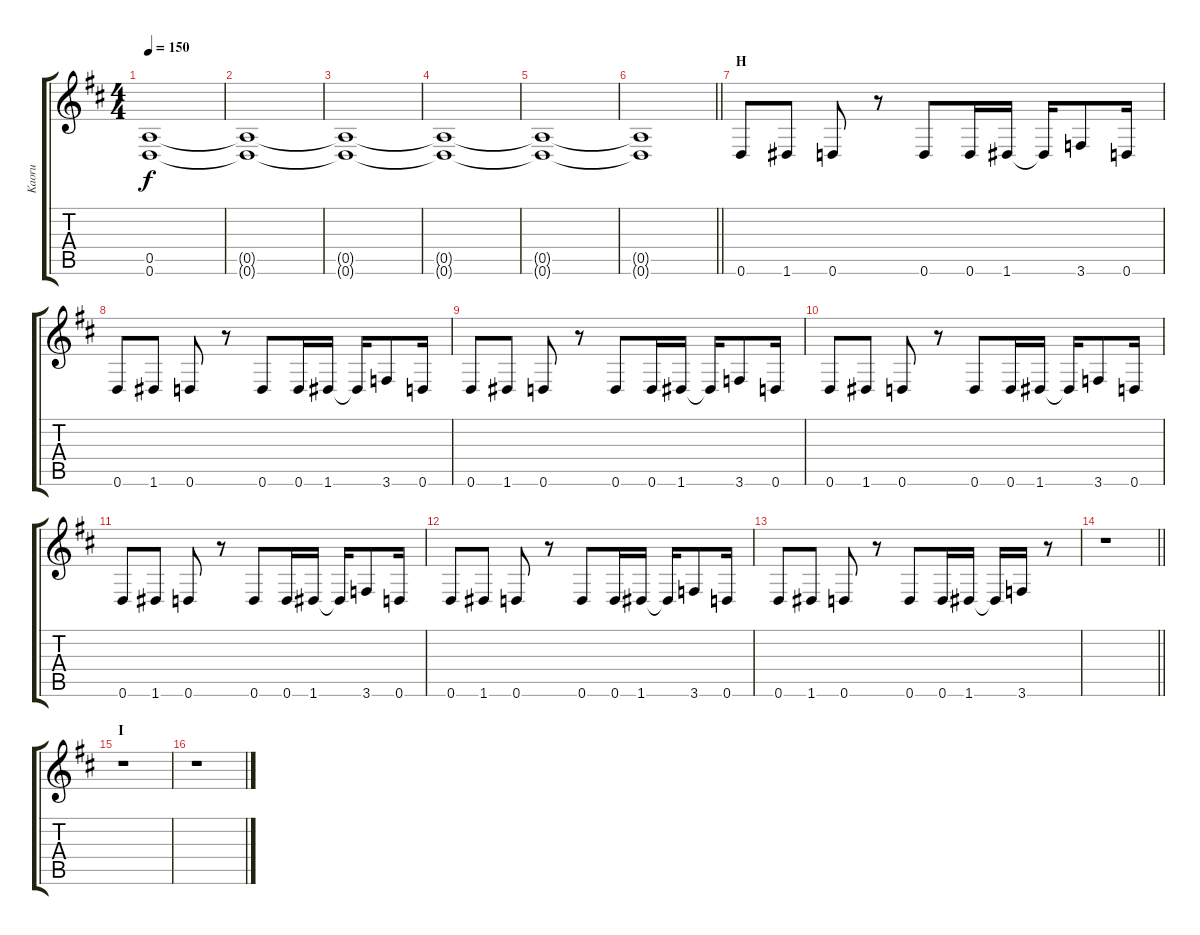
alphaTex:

\track ("Kaoru" "Kaoru") {instrument overdrivenguitar}
\staff {score tabs}
\tuning (E4 B3 G3 D3 A2 D2) {hide}
\ts (4 4)
\tempo 150
\clef g2
\ks d
(0.5{t} 0.6{t}).1{dy f} |
(0.5{t} 0.6{t}).1 |
(0.5{t} 0.6{t}).1 |
(0.5{t} 0.6{t}).1 |
(0.5{t} 0.6{t}).1 |
\barLineRight lightlight
(0.5{t} 0.6{t}).1 |
\section ("" "H")
0.6.8{volume 13} 1.6.8 0.6.8 r.8 0.6.8 0.6.16 1.6.16 1.6{t}.16 3.6.8 0.6.16 |
0.6.8 1.6.8 0.6.8 r.8 0.6.8 0.6.16 1.6.16 1.6{t}.16 3.6.8 0.6.16 |
0.6.8 1.6.8 0.6.8 r.8 0.6.8 0.6.16 1.6.16 1.6{t}.16 3.6.8 0.6.16 |
0.6.8 1.6.8 0.6.8 r.8 0.6.8 0.6.16 1.6.16 1.6{t}.16 3.6.8 0.6.16 |
0.6.8 1.6.8 0.6.8 r.8 0.6.8 0.6.16 1.6.16 1.6{t}.16 3.6.8 0.6.16 |
0.6.8 1.6.8 0.6.8 r.8 0.6.8 0.6.16 1.6.16 1.6{t}.16 3.6.8 0.6.16 |
0.6.8 1.6.8 0.6.8 r.8 0.6.8 0.6.16 1.6.16 1.6{t}.16 3.6.16 r.8 |
\barLineRight lightlight
r.1 |
\section ("" "I")
r.1 |
r.1
